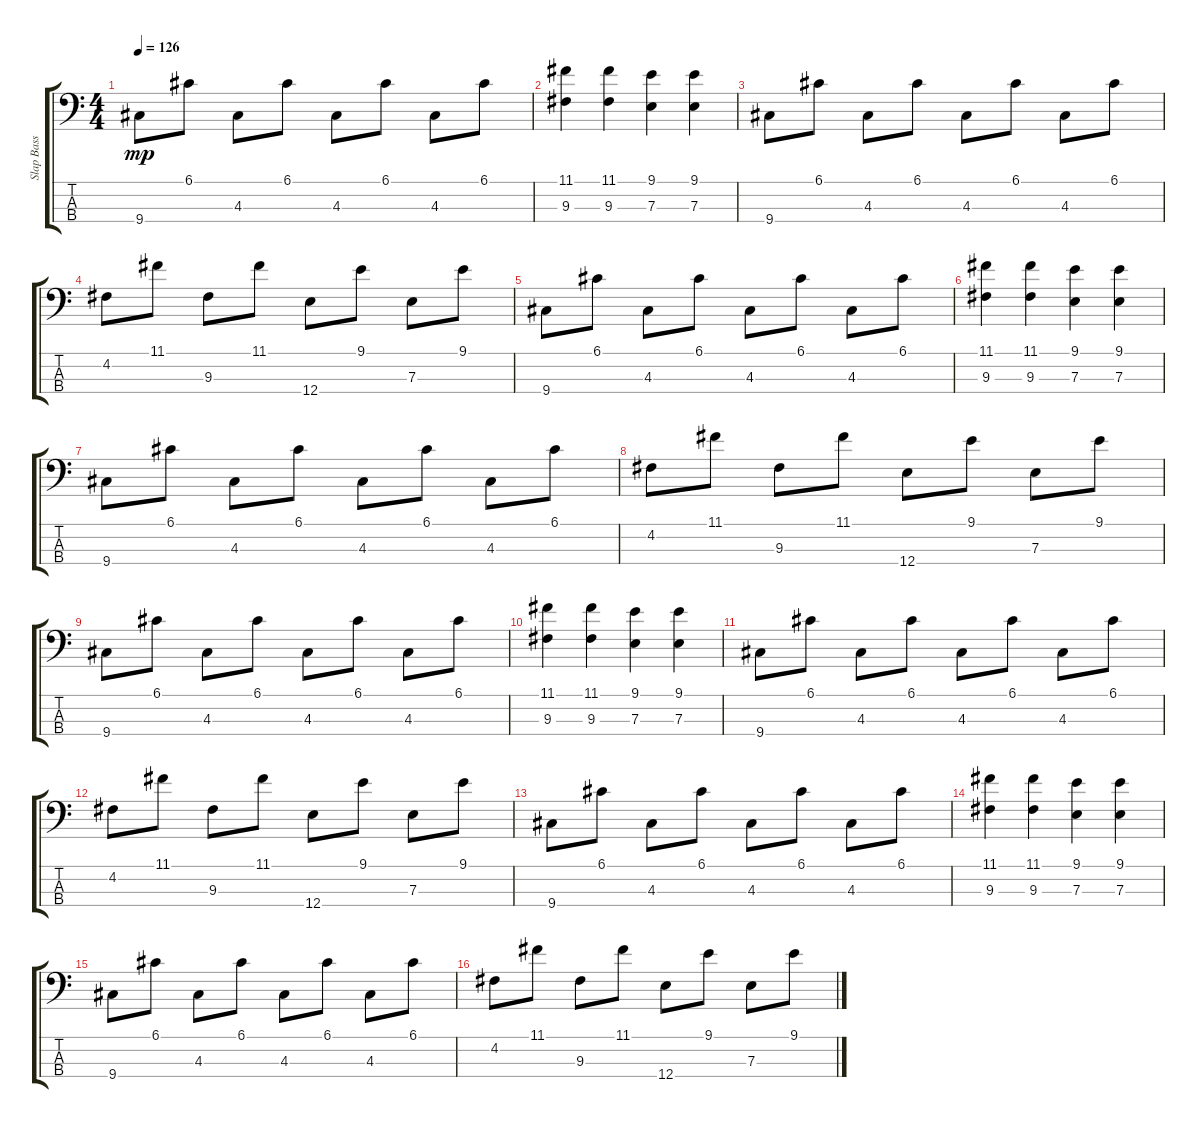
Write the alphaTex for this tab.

\track ("Slap Bass 2" "Slap Bass ") {instrument slapbass1}
\staff {score tabs}
\tuning (G2 D2 A1 E1) {hide}
\ts (4 4)
\tempo 126
\clef f4
\ks c
9.4.8{dy mp} 6.1.8 4.3.8 6.1.8 4.3.8 6.1.8 4.3.8 6.1.8 |
(11.1 9.3).4 (11.1 9.3).4 (9.1 7.3).4 (9.1 7.3).4 |
9.4.8 6.1.8 4.3.8 6.1.8 4.3.8 6.1.8 4.3.8 6.1.8 |
4.2.8 11.1.8 9.3.8 11.1.8 12.4.8 9.1.8 7.3.8 9.1.8 |
9.4.8 6.1.8 4.3.8 6.1.8 4.3.8 6.1.8 4.3.8 6.1.8 |
(11.1 9.3).4 (11.1 9.3).4 (9.1 7.3).4 (9.1 7.3).4 |
9.4.8 6.1.8 4.3.8 6.1.8 4.3.8 6.1.8 4.3.8 6.1.8 |
4.2.8 11.1.8 9.3.8 11.1.8 12.4.8 9.1.8 7.3.8 9.1.8 |
9.4.8 6.1.8 4.3.8 6.1.8 4.3.8 6.1.8 4.3.8 6.1.8 |
(11.1 9.3).4 (11.1 9.3).4 (9.1 7.3).4 (9.1 7.3).4 |
9.4.8 6.1.8 4.3.8 6.1.8 4.3.8 6.1.8 4.3.8 6.1.8 |
4.2.8 11.1.8 9.3.8 11.1.8 12.4.8 9.1.8 7.3.8 9.1.8 |
9.4.8 6.1.8 4.3.8 6.1.8 4.3.8 6.1.8 4.3.8 6.1.8 |
(11.1 9.3).4 (11.1 9.3).4 (9.1 7.3).4 (9.1 7.3).4 |
9.4.8 6.1.8 4.3.8 6.1.8 4.3.8 6.1.8 4.3.8 6.1.8 |
4.2.8 11.1.8 9.3.8 11.1.8 12.4.8 9.1.8 7.3.8 9.1.8
